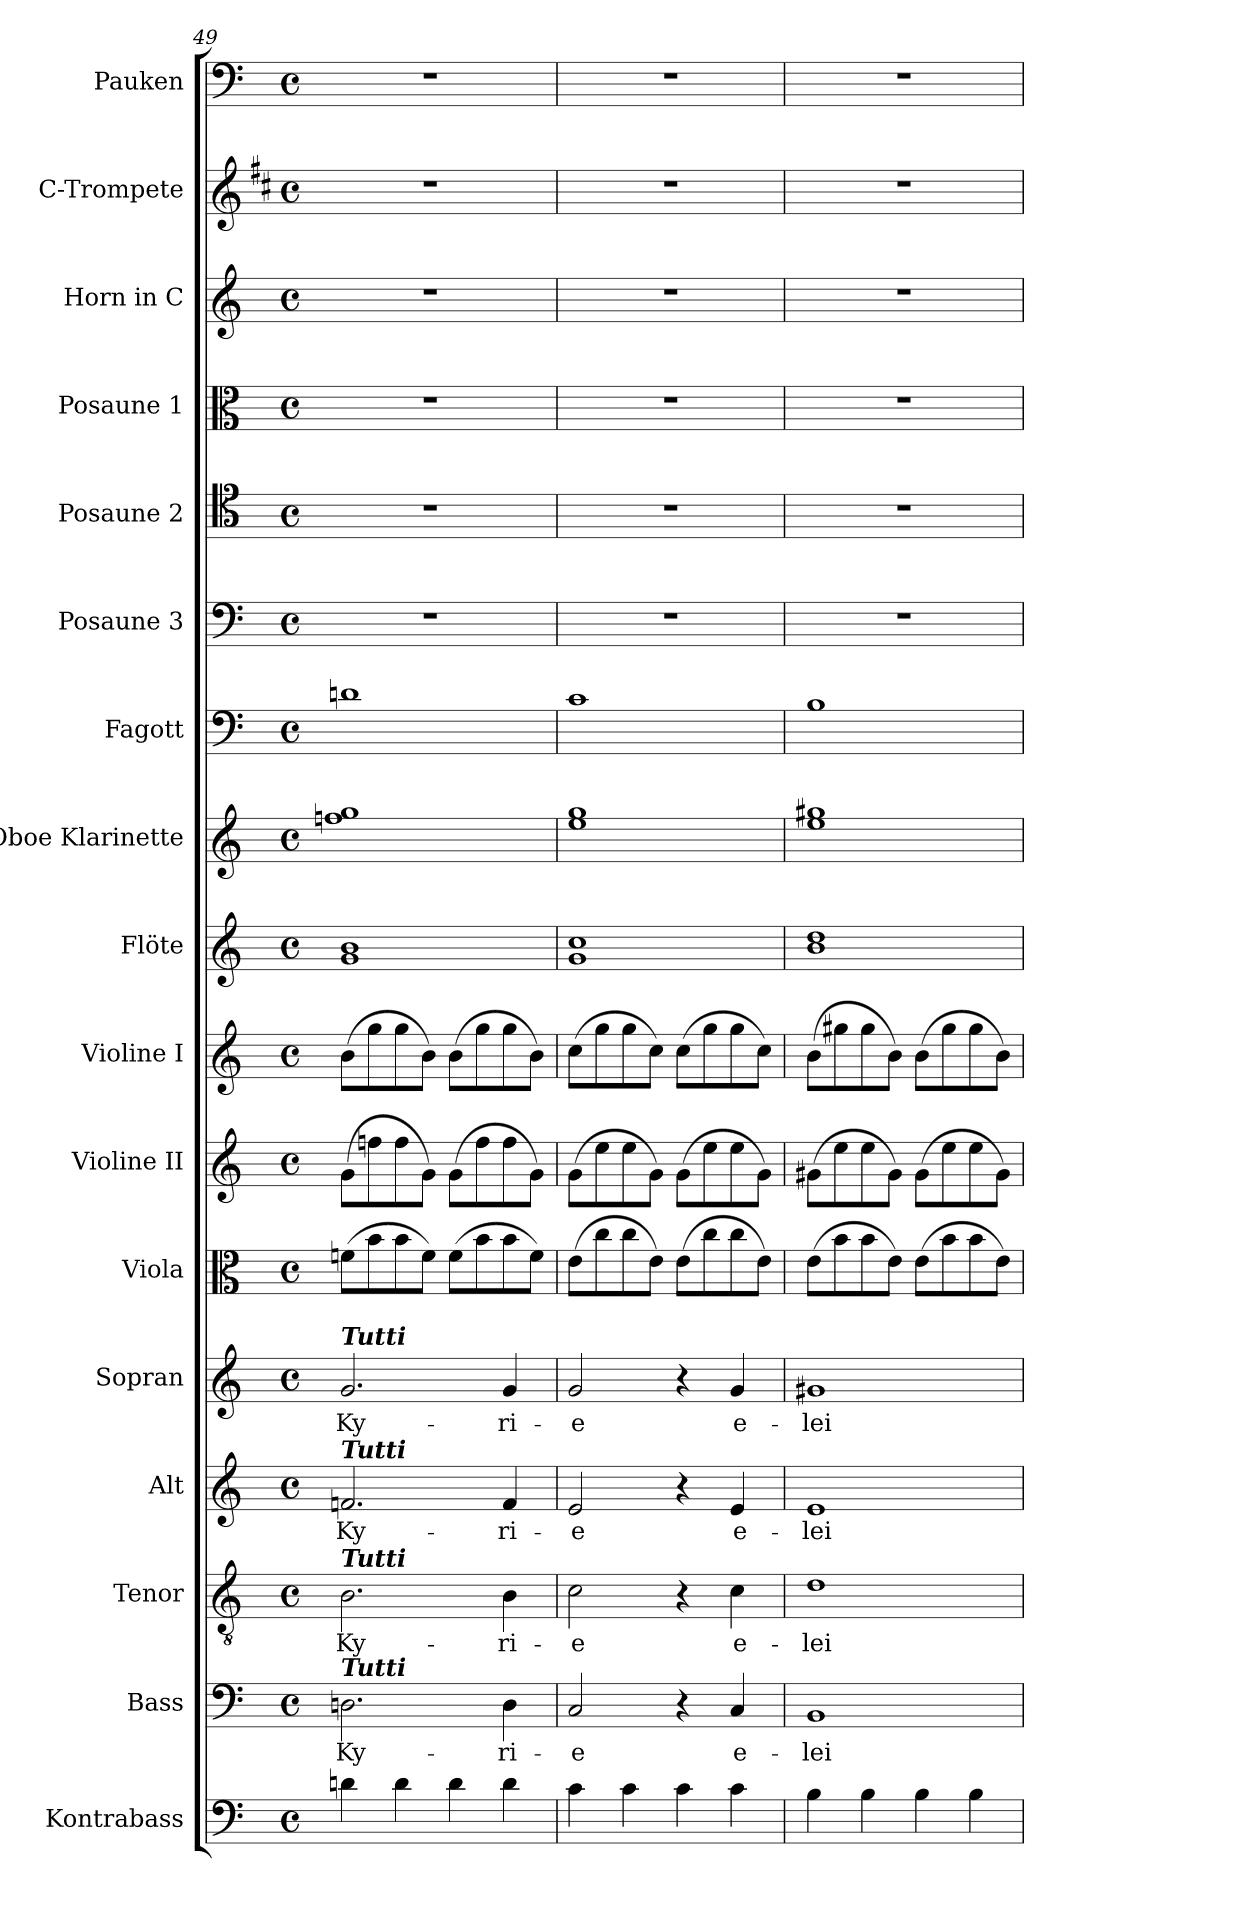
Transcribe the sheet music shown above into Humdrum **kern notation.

**kern	**kern	**text	**kern	**text	**kern	**text	**kern	**text	**kern	**kern	**kern	**kern	**kern	**kern	**kern	**kern	**kern	**kern	**kern	**kern
*part17	*part16	*part16	*part15	*part15	*part14	*part14	*part13	*part13	*part12	*part11	*part10	*part9	*part8	*part7	*part6	*part5	*part4	*part3	*part2	*part1
*staff17	*staff16	*staff16	*staff15	*staff15	*staff14	*staff14	*staff13	*staff13	*staff12	*staff11	*staff10	*staff9	*staff8	*staff7	*staff6	*staff5	*staff4	*staff3	*staff2	*staff1
*I"Kontrabass	*I"Bass	*	*I"Tenor	*	*I"Alt	*	*I"Sopran	*	*I"Viola	*I"Violine II	*I"Violine I	*I"Flöte	*I"Oboe Klarinette	*I"Fagott	*I"Posaune 3	*I"Posaune 2	*I"Posaune 1	*I"Horn in C	*I"C-Trompete	*I"Pauken
*I'Kb.	*I'B.	*	*I'T.	*	*I'A.	*	*I'S.	*	*I'Vla.	*I'Vl. II	*I'Vl. I	*I'Fl.	*I'Ob.	*I'Fg.	*I'Pos. 3	*I'Pos. 2	*I'Pos. 1	*I'Hrn.	*I'C Trp.	*I'Pk.
*clefF4	*clefF4	*	*clefGv2	*	*clefG2	*	*clefG2	*	*clefC3	*clefG2	*clefG2	*clefG2	*clefG2	*clefF4	*clefF4	*clefC4	*clefC3	*clefG2	*clefG2	*clefF4
*ITrd7c12	*	*	*	*	*	*	*	*	*	*	*	*	*	*	*	*	*	*ITrd7c12	*ITrd1c2	*
*k[]	*k[]	*	*k[]	*	*k[]	*	*k[]	*	*k[]	*k[]	*k[]	*k[]	*k[]	*k[]	*k[]	*k[]	*k[]	*k[]	*k[]	*k[]
*C:	*C:	*	*C:	*	*C:	*	*C:	*	*C:	*C:	*C:	*C:	*C:	*C:	*C:	*C:	*C:	*C:	*C:	*C:
*M4/4	*M4/4	*	*M4/4	*	*M4/4	*	*M4/4	*	*M4/4	*M4/4	*M4/4	*M4/4	*M4/4	*M4/4	*M4/4	*M4/4	*M4/4	*M4/4	*M4/4	*M4/4
*met(c)	*met(c)	*	*met(c)	*	*met(c)	*	*met(c)	*	*met(c)	*met(c)	*met(c)	*met(c)	*met(c)	*met(c)	*met(c)	*met(c)	*met(c)	*met(c)	*met(c)	*met(c)
=49	=49	=49	=49	=49	=49	=49	=49	=49	=49	=49	=49	=49	=49	=49	=49	=49	=49	=49	=49	=49
!	!	!	!	!	!	!	!LO:TX:a:Bi:t=Tutti	!	!	!	!	!	!	!	!	!	!	!	!	!
!	!	!	!	!	!LO:TX:a:Bi:t=Tutti	!	!	!	!	!	!	!	!	!	!	!	!	!	!	!
!	!	!	!LO:TX:a:Bi:t=Tutti	!	!	!	!	!	!	!	!	!	!	!	!	!	!	!	!	!
!	!LO:TX:a:Bi:t=Tutti	!	!	!	!	!	!	!	!	!	!	!	!	!	!	!	!	!	!	!
!	!	!LO:LY:b	!	!LO:LY:b	!	!LO:LY:b	!	!LO:LY:b	!	!	!	!	!	!	!	!	!	!	!	!
4Dn\	2.Dn\	Ky-	2.B\	Ky-	2.fn/	Ky-	2.g/	Ky-	(>8fn\L	(>8g\L	(>8b\L	1g 1b	1ffn 1gg	1dn	1r	1r	1r	1r	1r	1r
.	.	.	.	.	.	.	.	.	8b\	8ffn\	8gg\	.	.	.	.	.	.	.	.	.
4D\	.	.	.	.	.	.	.	.	8b\	8ff\	8gg\	.	.	.	.	.	.	.	.	.
.	.	.	.	.	.	.	.	.	8f\J)	8g\J)	8b\J)	.	.	.	.	.	.	.	.	.
4D\	.	.	.	.	.	.	.	.	(>8f\L	(>8g\L	(>8b\L	.	.	.	.	.	.	.	.	.
.	.	.	.	.	.	.	.	.	8b\	8ff\	8gg\	.	.	.	.	.	.	.	.	.
!	!	!LO:LY:b	!	!LO:LY:b	!	!LO:LY:b	!	!LO:LY:b	!	!	!	!	!	!	!	!	!	!	!	!
4D\	4D\	-ri-	4B\	-ri-	4f/	-ri-	4g/	-ri-	8b\	8ff\	8gg\	.	.	.	.	.	.	.	.	.
.	.	.	.	.	.	.	.	.	8f\J)	8g\J)	8b\J)	.	.	.	.	.	.	.	.	.
=50	=50	=50	=50	=50	=50	=50	=50	=50	=50	=50	=50	=50	=50	=50	=50	=50	=50	=50	=50	=50
!	!	!LO:LY:b	!	!LO:LY:b	!	!LO:LY:b	!	!LO:LY:b	!	!	!	!	!	!	!	!	!	!	!	!
4C\	2C/	-e	2c\	-e	2e/	-e	2g/	-e	(>8e\L	(>8g\L	(>8cc\L	1g 1cc	1ee 1gg	1c	1r	1r	1r	1r	1r	1r
.	.	.	.	.	.	.	.	.	8cc\	8ee\	8gg\	.	.	.	.	.	.	.	.	.
4C\	.	.	.	.	.	.	.	.	8cc\	8ee\	8gg\	.	.	.	.	.	.	.	.	.
.	.	.	.	.	.	.	.	.	8e\J)	8g\J)	8cc\J)	.	.	.	.	.	.	.	.	.
4C\	4r	.	4r	.	4r	.	4r	.	(>8e\L	(>8g\L	(>8cc\L	.	.	.	.	.	.	.	.	.
.	.	.	.	.	.	.	.	.	8cc\	8ee\	8gg\	.	.	.	.	.	.	.	.	.
!	!	!LO:LY:b	!	!LO:LY:b	!	!LO:LY:b	!	!LO:LY:b	!	!	!	!	!	!	!	!	!	!	!	!
4C\	4C/	e-	4c\	e-	4e/	e-	4g/	e-	8cc\	8ee\	8gg\	.	.	.	.	.	.	.	.	.
.	.	.	.	.	.	.	.	.	8e\J)	8g\J)	8cc\J)	.	.	.	.	.	.	.	.	.
!!LO:PB:g=z
=51	=51	=51	=51	=51	=51	=51	=51	=51	=51	=51	=51	=51	=51	=51	=51	=51	=51	=51	=51	=51
!	!	!LO:LY:b	!	!LO:LY:b	!	!LO:LY:b	!	!LO:LY:b	!	!	!	!	!	!	!	!	!	!	!	!
4BB\	1BB	-lei-	1d	-lei-	1e	-lei-	1g#X	-lei-	(>8e\L	(>8g#X\L	(>8b\L	1b 1dd	1ee 1gg#X	1B	1r	1r	1r	1r	1r	1r
.	.	.	.	.	.	.	.	.	8b\	8ee\	8gg#X\	.	.	.	.	.	.	.	.	.
4BB\	.	.	.	.	.	.	.	.	8b\	8ee\	8gg#\	.	.	.	.	.	.	.	.	.
.	.	.	.	.	.	.	.	.	8e\J)	8g#\J)	8b\J)	.	.	.	.	.	.	.	.	.
4BB\	.	.	.	.	.	.	.	.	(>8e\L	(>8g#\L	(>8b\L	.	.	.	.	.	.	.	.	.
.	.	.	.	.	.	.	.	.	8b\	8ee\	8gg#\	.	.	.	.	.	.	.	.	.
4BB\	.	.	.	.	.	.	.	.	8b\	8ee\	8gg#\	.	.	.	.	.	.	.	.	.
.	.	.	.	.	.	.	.	.	8e\J)	8g#\J)	8b\J)	.	.	.	.	.	.	.	.	.
=	=	=	=	=	=	=	=	=	=	=	=	=	=	=	=	=	=	=	=	=
*-	*-	*-	*-	*-	*-	*-	*-	*-	*-	*-	*-	*-	*-	*-	*-	*-	*-	*-	*-	*-
